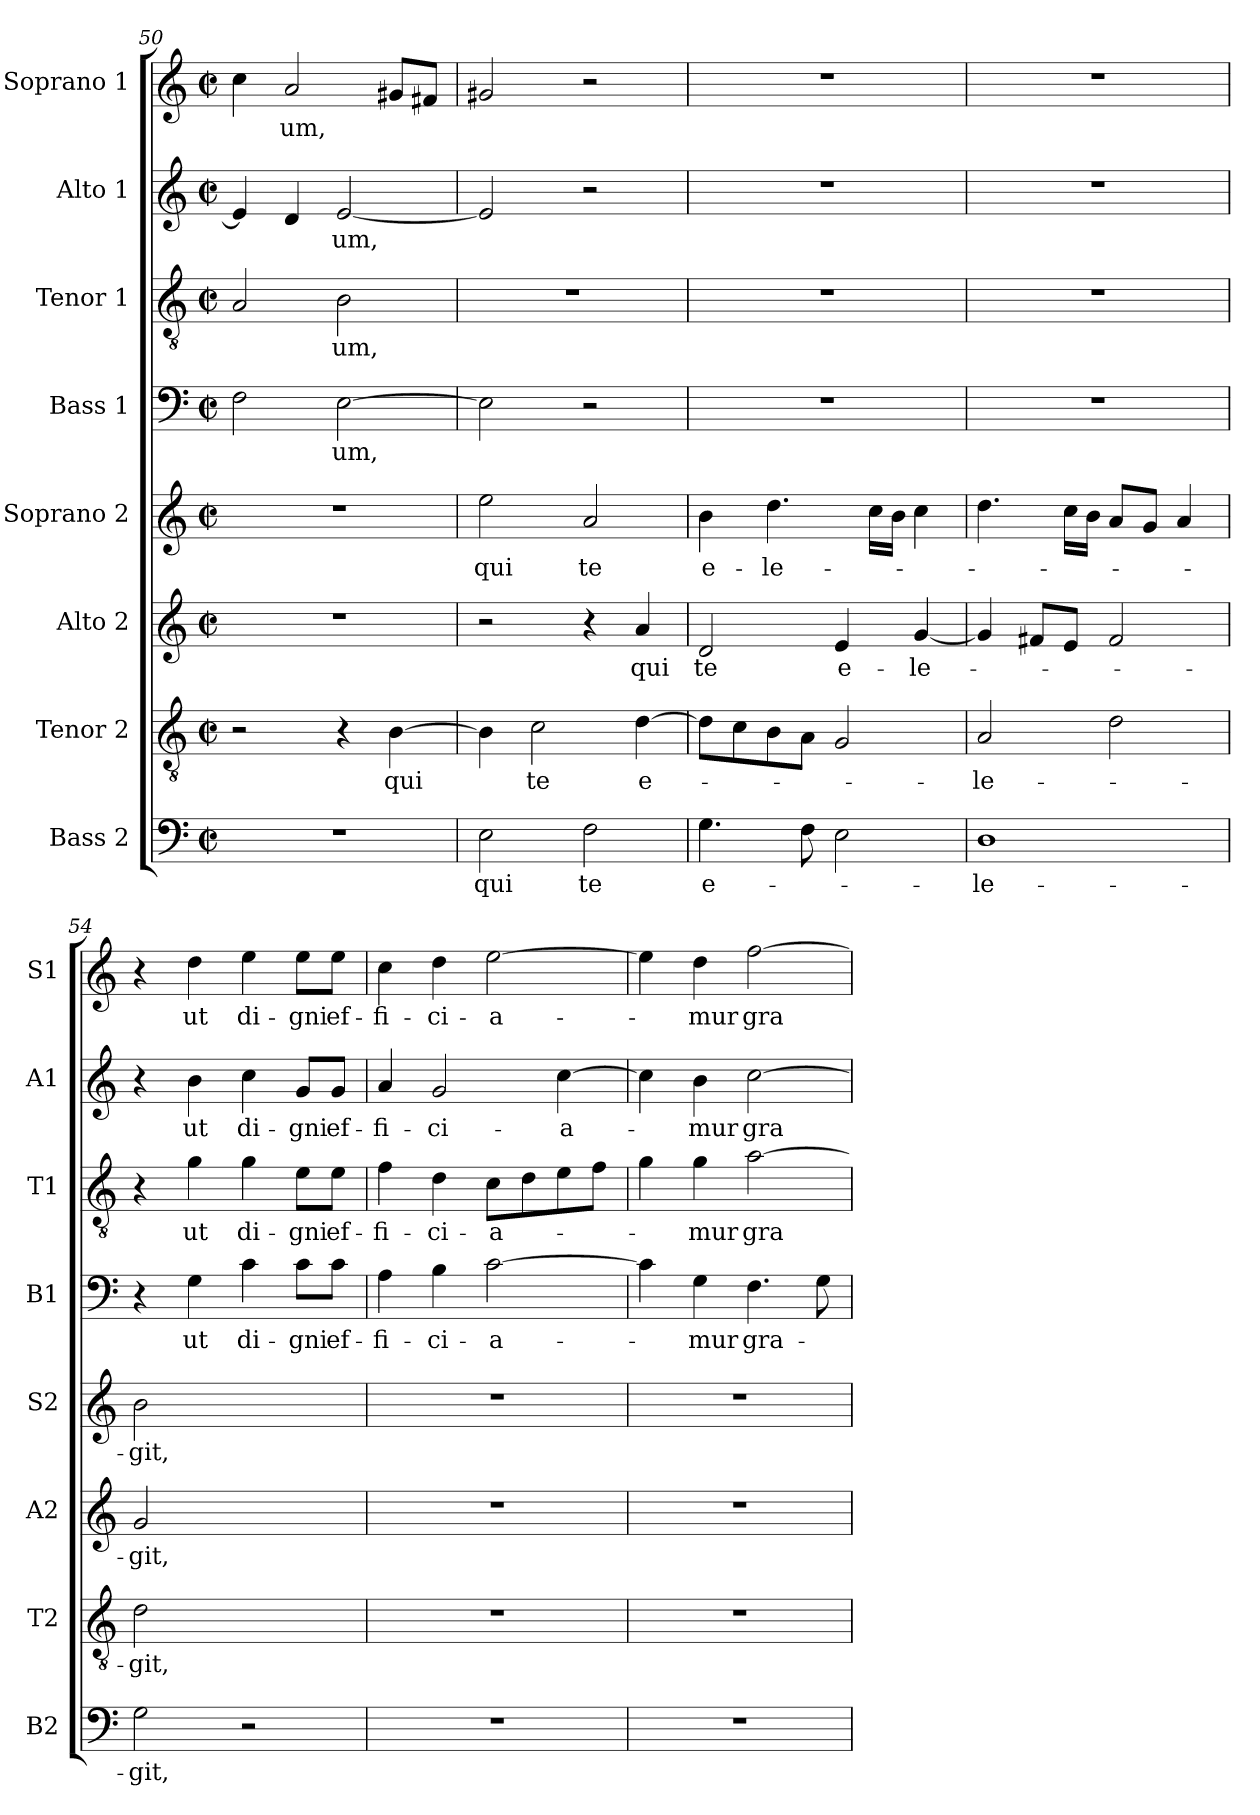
**kern	**text	**kern	**text	**kern	**text	**kern	**text	**kern	**text	**kern	**text	**kern	**text	**kern	**text
*part8	*part8	*part7	*part7	*part6	*part6	*part5	*part5	*part4	*part4	*part3	*part3	*part2	*part2	*part1	*part1
*staff8	*staff8	*staff7	*staff7	*staff6	*staff6	*staff5	*staff5	*staff4	*staff4	*staff3	*staff3	*staff2	*staff2	*staff1	*staff1
*I"Bass 2	*	*I"Tenor 2	*	*I"Alto 2	*	*I"Soprano 2	*	*I"Bass 1	*	*I"Tenor 1	*	*I"Alto 1	*	*I"Soprano 1	*
*I'B2	*	*I'T2	*	*I'A2	*	*I'S2	*	*I'B1	*	*I'T1	*	*I'A1	*	*I'S1	*
*clefF4	*	*clefGv2	*	*clefG2	*	*clefG2	*	*clefF4	*	*clefGv2	*	*clefG2	*	*clefG2	*
*k[]	*	*k[]	*	*k[]	*	*k[]	*	*k[]	*	*k[]	*	*k[]	*	*k[]	*
*C:	*	*C:	*	*C:	*	*C:	*	*C:	*	*C:	*	*C:	*	*C:	*
*M2/2	*	*M2/2	*	*M2/2	*	*M2/2	*	*M2/2	*	*M2/2	*	*M2/2	*	*M2/2	*
*met(c|)	*	*met(c|)	*	*met(c|)	*	*met(c|)	*	*met(c|)	*	*met(c|)	*	*met(c|)	*	*met(c|)	*
=50	=50	=50	=50	=50	=50	=50	=50	=50	=50	=50	=50	=50	=50	=50	=50
1r	.	2r	.	1r	.	1r	.	2F\	.	2A/	.	4e/]	.	4cc\	.
.	.	.	.	.	.	.	.	.	.	.	.	4d/	.	2a/	-um,
.	.	4r	.	.	.	.	.	[2E\	-um,	2B\	-um,	[<2e/	-um,	.	.
.	.	[>4B\	qui	.	.	.	.	.	.	.	.	.	.	8g#X/L	.
.	.	.	.	.	.	.	.	.	.	.	.	.	.	8f#X/J	.
!!LO:LB:g=z
=51	=51	=51	=51	=51	=51	=51	=51	=51	=51	=51	=51	=51	=51	=51	=51
2E\	qui	4B\]	.	2r	.	2ee\	qui	2E\]	.	1r	.	2e/]	.	2g#X/	.
.	.	2c\	te	.	.	.	.	.	.	.	.	.	.	.	.
2F\	te	.	.	4r	.	2a/	te	2r	.	.	.	2r	.	2r	.
.	.	[>4d\	e-	4a/	qui	.	.	.	.	.	.	.	.	.	.
=52	=52	=52	=52	=52	=52	=52	=52	=52	=52	=52	=52	=52	=52	=52	=52
4.G\	e-	8d\L]	.	2d/	te	4b\	e-	1r	.	1r	.	1r	.	1r	.
.	.	8c\	.	.	.	.	.	.	.	.	.	.	.	.	.
.	.	8B\	.	.	.	4.dd\	-le-	.	.	.	.	.	.	.	.
8F\	.	8A\J	.	.	.	.	.	.	.	.	.	.	.	.	.
2E\	.	2G/	.	4e/	e-	.	.	.	.	.	.	.	.	.	.
.	.	.	.	.	.	16cc\LL	.	.	.	.	.	.	.	.	.
.	.	.	.	.	.	16b\JJ	.	.	.	.	.	.	.	.	.
.	.	.	.	[<4g/	-le-	4cc\	.	.	.	.	.	.	.	.	.
=53	=53	=53	=53	=53	=53	=53	=53	=53	=53	=53	=53	=53	=53	=53	=53
1D	-le-	2A/	-le-	4g/]	.	4.dd\	.	1r	.	1r	.	1r	.	1r	.
.	.	.	.	8f#X/L	.	.	.	.	.	.	.	.	.	.	.
.	.	.	.	8e/J	.	16cc\LL	.	.	.	.	.	.	.	.	.
.	.	.	.	.	.	16b\JJ	.	.	.	.	.	.	.	.	.
.	.	2d\	.	2f#/	.	8a/L	.	.	.	.	.	.	.	.	.
.	.	.	.	.	.	8g/J	.	.	.	.	.	.	.	.	.
.	.	.	.	.	.	4a/	.	.	.	.	.	.	.	.	.
=54	=54	=54	=54	=54	=54	=54	=54	=54	=54	=54	=54	=54	=54	=54	=54
2G\	-git,	2d\	-git,	2g/	-git,	2b\	-git,	4r	.	4r	.	4r	.	4r	.
.	.	.	.	.	.	.	.	4G\	ut	4g\	ut	4b\	ut	4dd\	ut
2r	.	2ryy	.	2ryy	.	2ryy	.	4c\	di-	4g\	di-	4cc\	di-	4ee\	di-
.	.	.	.	.	.	.	.	8c\L	-gni	8e\L	-gni	8g/L	-gni	8ee\L	-gni
.	.	.	.	.	.	.	.	8c\J	ef-	8e\J	ef-	8g/J	ef-	8ee\J	ef-
=55	=55	=55	=55	=55	=55	=55	=55	=55	=55	=55	=55	=55	=55	=55	=55
1r	.	1r	.	1r	.	1r	.	4A\	-fi-	4f\	-fi-	4a/	-fi-	4cc\	-fi-
.	.	.	.	.	.	.	.	4B\	-ci-	4d\	-ci-	2g/	-ci-	4dd\	-ci-
.	.	.	.	.	.	.	.	[>2c\	-a-	8c\L	-a-	.	.	[>2ee\	-a-
.	.	.	.	.	.	.	.	.	.	8d\	.	.	.	.	.
.	.	.	.	.	.	.	.	.	.	8e\	.	[4cc\	-a-	.	.
.	.	.	.	.	.	.	.	.	.	8f\J	.	.	.	.	.
=56	=56	=56	=56	=56	=56	=56	=56	=56	=56	=56	=56	=56	=56	=56	=56
1r	.	1r	.	1r	.	1r	.	4c\]	.	4g\	.	4cc\]	.	4ee\]	.
.	.	.	.	.	.	.	.	4G\	-mur	4g\	-mur	4b\	-mur	4dd\	-mur
.	.	.	.	.	.	.	.	4.F\	gra-	[2a\	gra-	[>2cc\	gra-	[>2ff\	gra-
.	.	.	.	.	.	.	.	8G\	.	.	.	.	.	.	.
=	=	=	=	=	=	=	=	=	=	=	=	=	=	=	=
*-	*-	*-	*-	*-	*-	*-	*-	*-	*-	*-	*-	*-	*-	*-	*-
